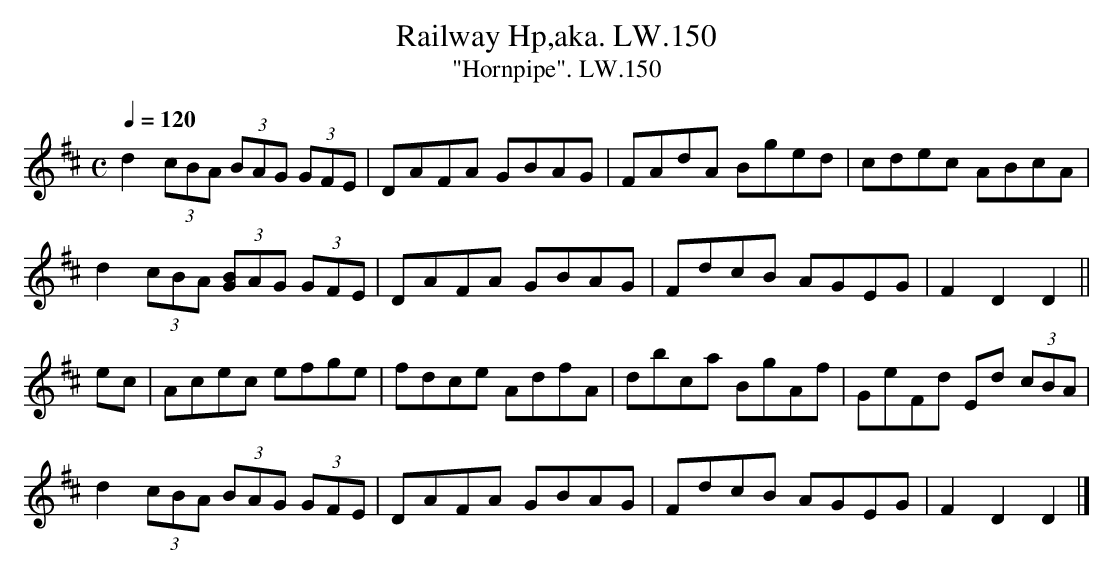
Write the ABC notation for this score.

X:1
T:Railway Hp,aka. LW.150
T:"Hornpipe". LW.150
M:C
L:1/8
Q:1/4=120
K:D
d2(3cBA (3BAG (3GFE|DAFA GBAG|FAdA Bged|cdec ABcA|
d2(3cBA (3[BG]AG (3GFE|DAFA GBAG|FdcB AGEG|F2D2D2||
ec|Acec efge|fdce AdfA|dbca BgAf|GeFd Ed (3cBA|
d2 (3cBA (3BAG (3GFE|DAFA GBAG|FdcB AGEG |F2D2D2 |]
